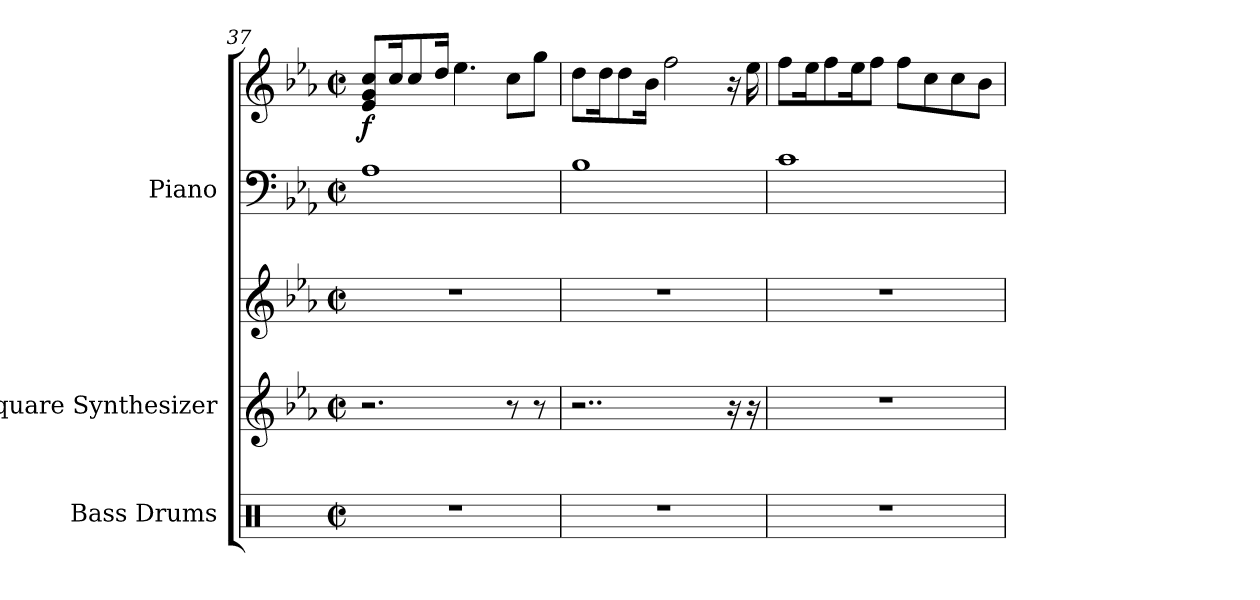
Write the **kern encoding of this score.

**kern	**kern	**kern	**kern	**kern	**dynam
*part3	*part2	*part2	*part1	*part1	*part1
*staff5	*staff4	*staff3	*staff2	*staff1	*staff1/2
*I"Bass Drums	*I"Square Synthesizer	*	*I"Piano	*	*
*I'B.D.	*I'Synth.	*	*I'Pno.	*	*
*clefX	*clefG2	*clefG2	*clefF4	*clefG2	*
*k[]	*k[b-e-a-]	*k[b-e-a-]	*k[b-e-a-]	*k[b-e-a-]	*
*M2/2	*M2/2	*M2/2	*M2/2	*M2/2	*
*met(c|)	*met(c|)	*met(c|)	*met(c|)	*met(c|)	*
=37	=37	=37	=37	=37	=37
!	!	!	!	!	!LO:DY:b
1r	2.r	1r	1A-	8e-/ 8g/ 8cc/L	f
.	.	.	.	16cc/K	.
.	.	.	.	8cc/	.
.	.	.	.	16dd/Jk	.
.	.	.	.	4.ee-\	.
.	8r	.	.	8cc\L	.
.	8r	.	.	8gg\J	.
=38	=38	=38	=38	=38	=38
1r	2..r	1r	1B-	8dd\L	.
.	.	.	.	16dd\K	.
.	.	.	.	8dd\	.
.	.	.	.	16b-\Jk	.
.	.	.	.	2ff\	.
.	16r	.	.	16r	.
.	16r	.	.	16ee-\	.
=39	=39	=39	=39	=39	=39
1r	1r	1r	1c	8ff\L	.
.	.	.	.	16ee-\K	.
.	.	.	.	8ff\	.
.	.	.	.	16ee-\K	.
.	.	.	.	8ff\J	.
.	.	.	.	8ff\L	.
.	.	.	.	8cc\	.
.	.	.	.	8cc\	.
.	.	.	.	8b-\J	.
=	=	=	=	=	=
*-	*-	*-	*-	*-	*-
